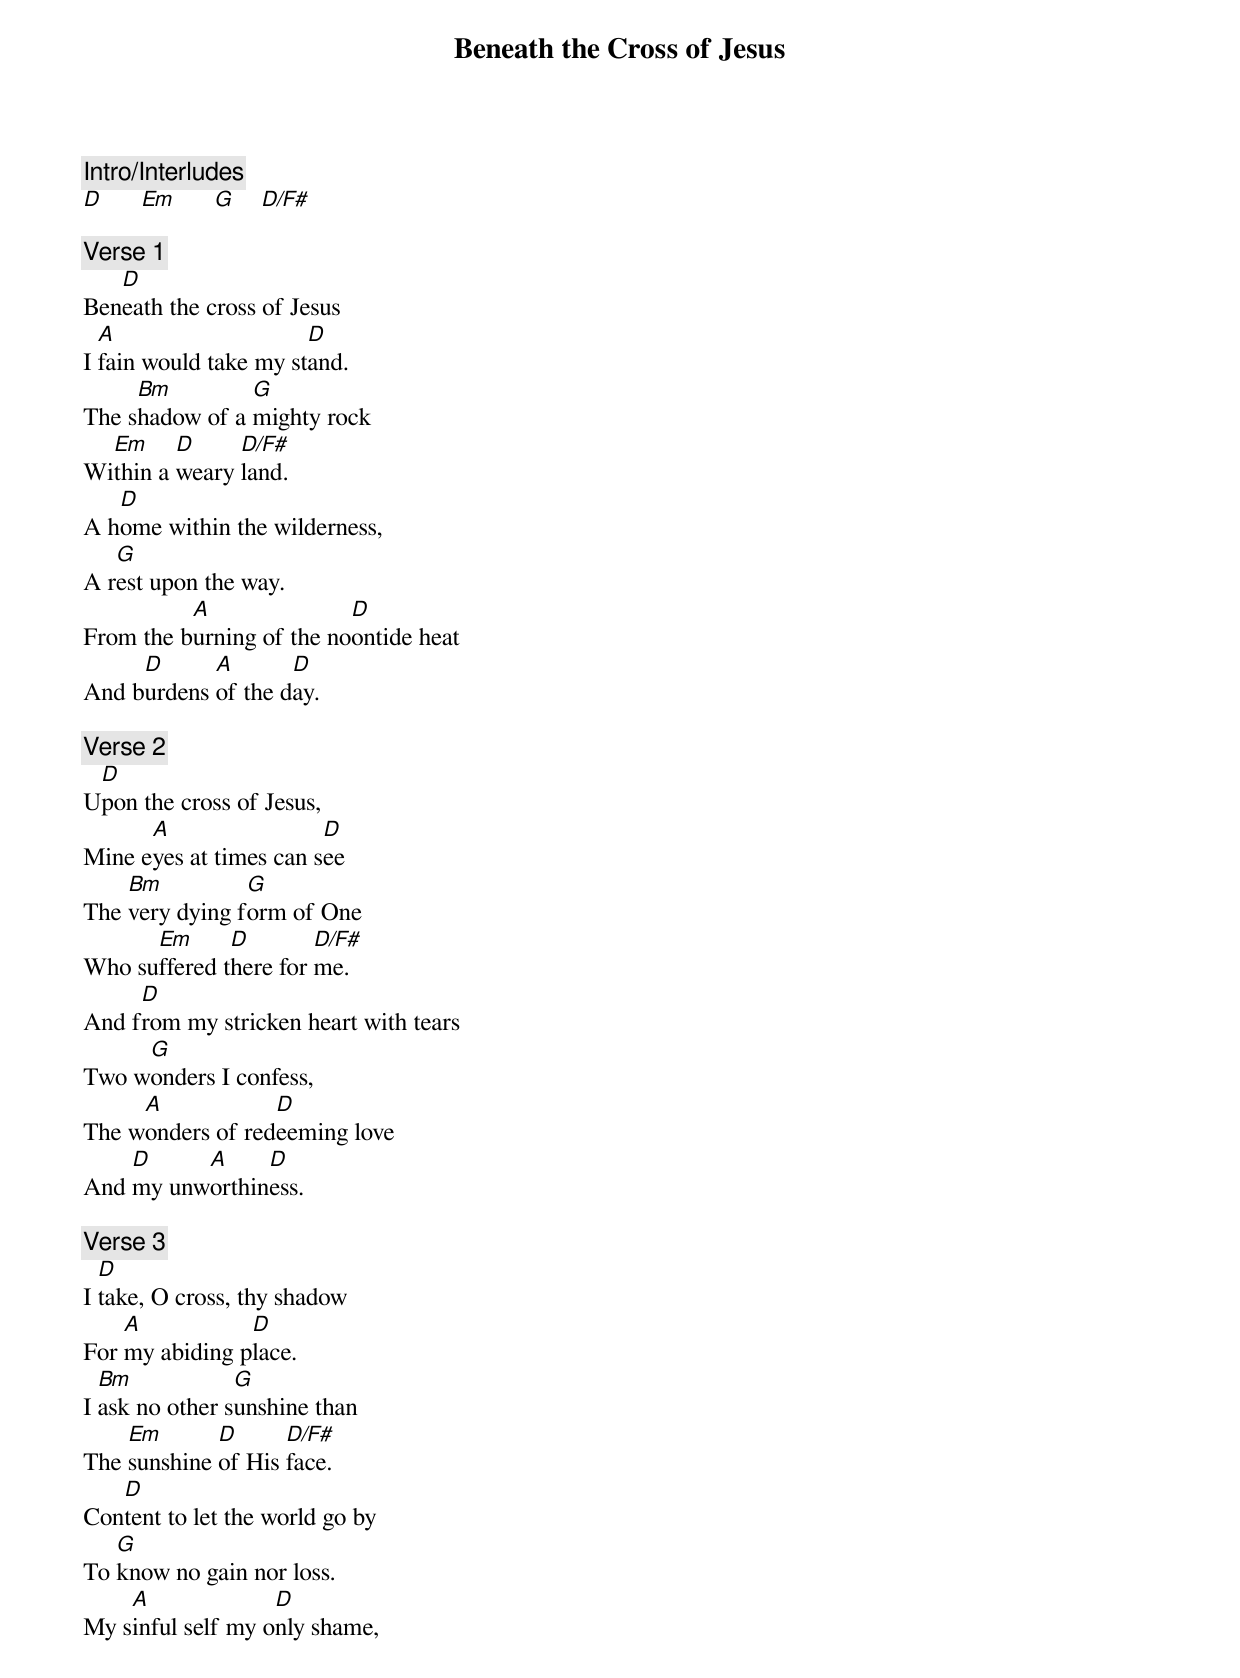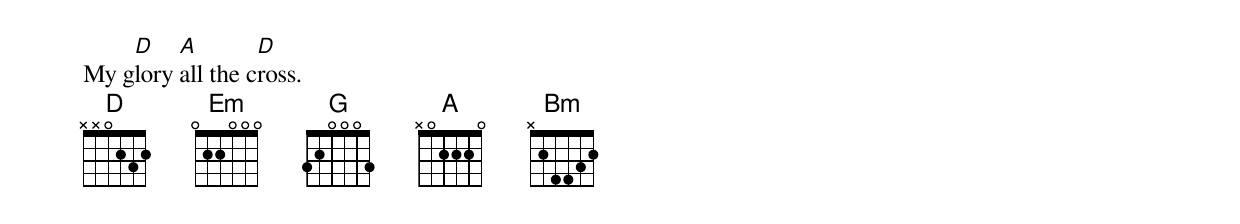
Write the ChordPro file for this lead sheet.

{title:Beneath the Cross of Jesus}
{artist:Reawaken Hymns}
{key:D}

{comment:Intro/Interludes}
[D]      [Em]      [G]    [D/F#]

{comment:Verse 1}
Ben[D]eath the cross of Jesus
I [A]fain would take my st[D]and.
The s[Bm]hadow of a [G]mighty rock
Wi[Em]thin a [D]weary [D/F#]land.
A h[D]ome within the wilderness,
A r[G]est upon the way.
From the b[A]urning of the no[D]ontide heat
And b[D]urdens [A]of the d[D]ay.

{comment:Verse 2}
U[D]pon the cross of Jesus,
Mine e[A]yes at times can s[D]ee
The [Bm]very dying f[G]orm of One
Who su[Em]ffered t[D]here for [D/F#]me.
And f[D]rom my stricken heart with tears
Two w[G]onders I confess,
The w[A]onders of red[D]eeming love
And [D]my unw[A]orthin[D]ess.

{comment:Verse 3}
I [D]take, O cross, thy shadow
For [A]my abiding p[D]lace.
I [Bm]ask no other s[G]unshine than
The [Em]sunshine [D]of His [D/F#]face.
Con[D]tent to let the world go by
To [G]know no gain nor loss.
My s[A]inful self my o[D]nly shame,
My g[D]lory [A]all the c[D]ross.
